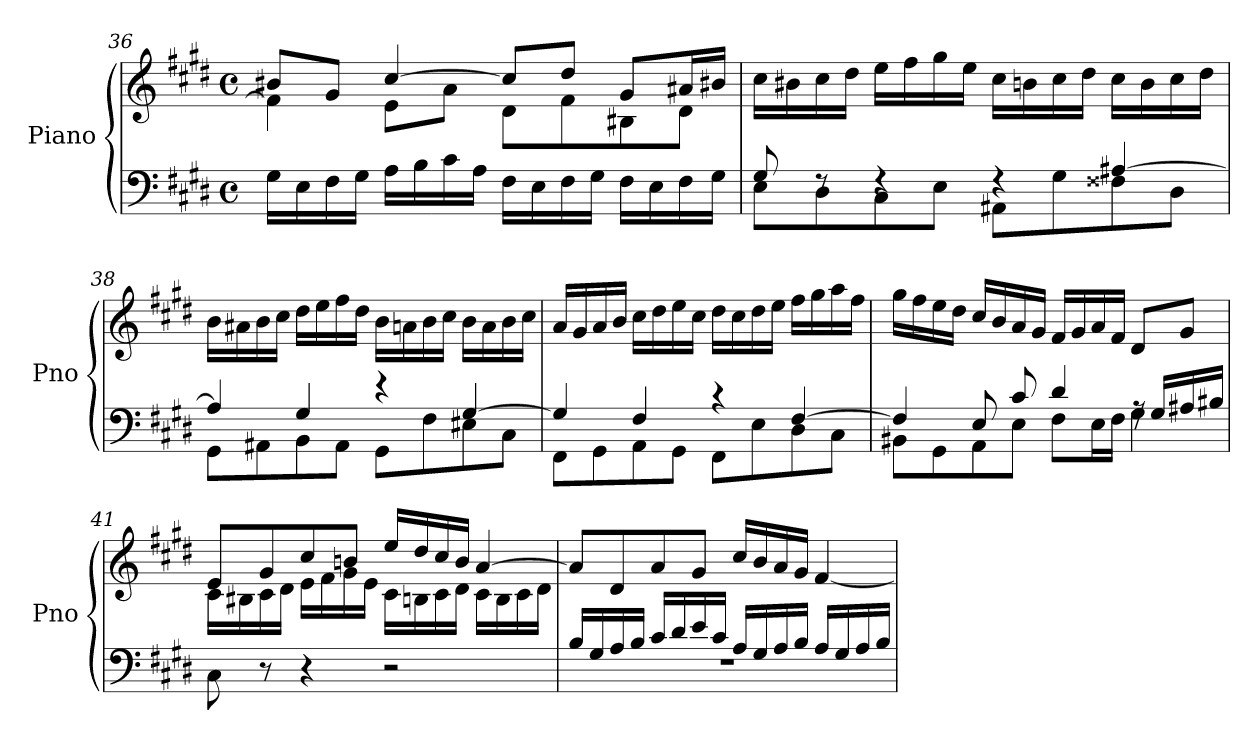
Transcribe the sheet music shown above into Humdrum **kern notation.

**kern	**kern
*part1	*part1
*staff2	*staff1
*I"Piano	*
*I'Pno	*
!!LO:LB:g=z
*clefF4	*clefG2
*k[f#c#g#d#]	*k[f#c#g#d#]
*M4/4	*M4/4
*met(c)	*met(c)
=36	=36
*	*^
16G#\LL	8b#X/L	4f#\]
16E\	.	.
16F#\	8g#/J	.
16G#\JJ	.	.
16A\LL	[4cc#/	8e\L
16B\	.	.
16c#\	.	8a\J
16A\JJ	.	.
16F#\LL	8cc#/L]	8d#\L
16E\	.	.
16F#\	8dd#/J	8f#\
16G#\JJ	.	.
16F#\LL	8g#/L	8B#X\
16E\	.	.
16F#\	16a#X/L	8d#\J
16G#\JJ	16b#X/JJ	.
*	*v	*v
=37	=37
*^	*
8G#/	8E\L	16cc#\LL
.	.	16b#X\
8rF	8D#\	16cc#\
.	.	16dd#\JJ
4rF	8C#\	16ee\LL
.	.	16ff#\
.	8E\J	16gg#\
.	.	16ee\JJ
4rF	8AA#X\L	16cc#\LL
.	.	16bn\
.	8G#\	16cc#\
.	.	16dd#\JJ
[4A#X/	8F##X\	16cc#\LL
.	.	16b\
.	8D#\J	16cc#\
.	.	16dd#\JJ
!!LO:LB:g=z
=38	=38	=38
4A#/]	8GG#\L	16b\LL
.	.	16a#X\
.	8AA#X\	16b\
.	.	16cc#\JJ
4G#/	8BB\	16dd#\LL
.	.	16ee\
.	8AA#\J	16ff#\
.	.	16dd#\JJ
4r	8GG#\L	16b\LL
.	.	16an\
.	8F#\	16b\
.	.	16cc#\JJ
[4G#/	8E#X\	16b\LL
.	.	16a\
.	8C#\J	16b\
.	.	16cc#\JJ
=39	=39	=39
4G#/]	8FF#\L	16a/LL
.	.	16g#/
.	8GG#\	16a/
.	.	16b/JJ
4F#/	8AA\	16cc#\LL
.	.	16dd#\
.	8GG#\J	16ee\
.	.	16cc#\JJ
4r	8FF#\L	16dd#\LL
.	.	16cc#\
.	8E\	16dd#\
.	.	16ee\JJ
[4F#/	8D#\	16ff#\LL
.	.	16gg#\
.	8C#\J	16aa\
.	.	16ff#\JJ
!!LO:LB:g=z
=40	=40	=40
4F#/]	8BB#X\L	16gg#\LL
.	.	16ff#\
.	8GG#\	16ee\
.	.	16dd#\JJ
8E/	8AA\	16cc#/LL
.	.	16b/
8c#/	8E\J	16a/
.	.	16g#/JJ
4d#/	8F#\L	16f#/LL
.	.	16g#/
.	16E\L	16a/
.	16F#\JJ	16f#/JJ
16rA	4G#\	8d#/L
16G#/LL	.	.
16A#X/	.	8g#/J
16B#X/JJ	.	.
*v	*v	*
=41	=41
*	*^
8C#\	8e/L	16c#\LL
.	.	16B#X\
8r	8g#/	16c#\
.	.	16d#\JJ
4r	8cc#/	16e\LL
.	.	16f#\
.	8bn/J	16g#\
.	.	16e\JJ
2r	16ee/LL	16c#\LL
.	16dd#/	16Bn\
.	16cc#/	16c#\
.	16b/JJ	16d#\JJ
.	[4a/	16c#\LL
.	.	16B\
.	.	16c#\
.	.	16d#\JJ
*	*v	*v
!!LO:PB:g=z
=42	=42
*^	*
16B/LL	1rF	8a/L]
16G#/	.	.
16A/	.	8d#/
16B/JJ	.	.
16c#/LL	.	8a/
16d#/	.	.
16e/	.	8g#/J
16c#/JJ	.	.
16A/LL	.	16cc#/LL
16G#/	.	16b/
16A/	.	16a/
16B/JJ	.	16g#/JJ
16A/LL	.	[4f#/
16G#/	.	.
16A/	.	.
16B/JJ	.	.
*v	*v	*
=	=
*-	*-
